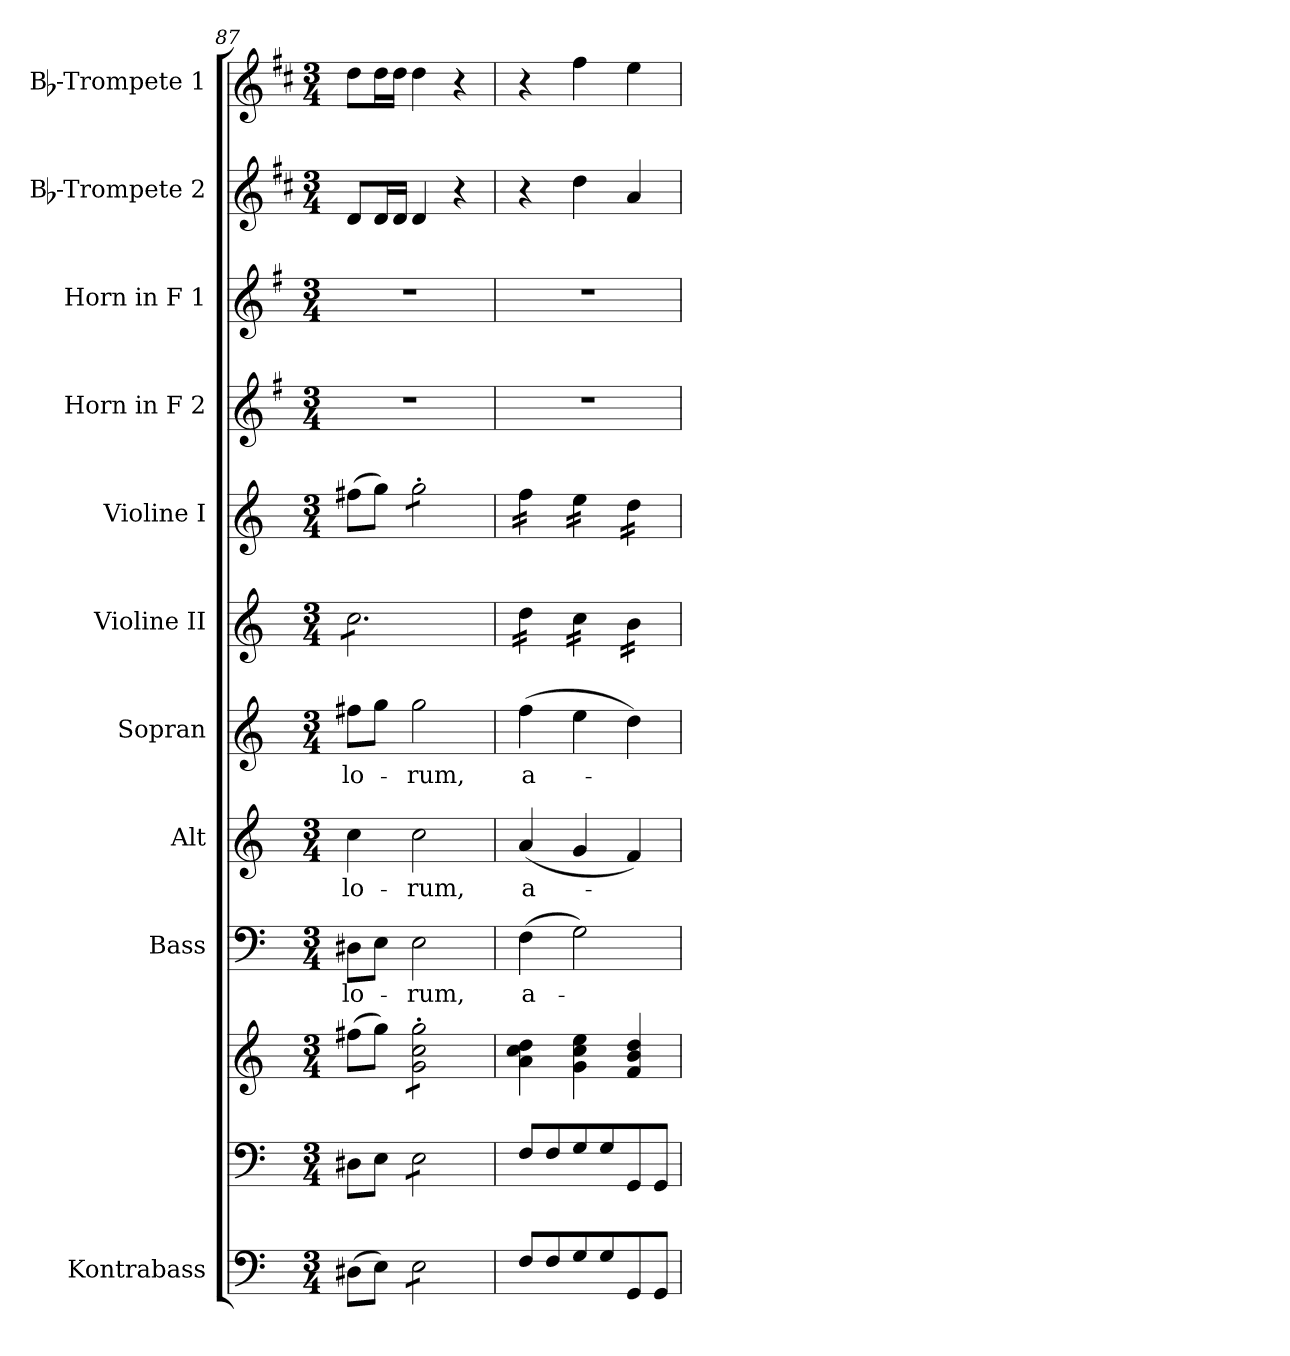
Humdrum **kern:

**kern	**kern	**kern	**kern	**text	**kern	**text	**kern	**text	**kern	**kern	**kern	**kern	**kern	**kern
*part11	*part10	*part10	*part9	*part9	*part8	*part8	*part7	*part7	*part6	*part5	*part4	*part3	*part2	*part1
*staff12	*staff11	*staff10	*staff9	*staff9	*staff8	*staff8	*staff7	*staff7	*staff6	*staff5	*staff4	*staff3	*staff2	*staff1
*I"Kontrabass	*	*	*I"Bass	*	*I"Alt	*	*I"Sopran	*	*I"Violine II	*I"Violine I	*I"Horn in F 2	*I"Horn in F 1	*I"Bb-Trompete 2	*I"Bb-Trompete 1
*I'Kb.	*	*	*I'B.	*	*I'A.	*	*I'S.	*	*I'Vl. II	*I'Vl. I	*	*	*I'Bb Trp. 2	*I'Bb Trp. 1
*clefF4	*clefF4	*clefG2	*clefF4	*	*clefG2	*	*clefG2	*	*clefG2	*clefG2	*clefG2	*clefG2	*clefG2	*clefG2
*ITrd7c12	*	*	*	*	*	*	*	*	*	*	*ITrd4c7	*ITrd4c7	*ITrd1c2	*ITrd1c2
*k[]	*k[]	*k[]	*k[]	*	*k[]	*	*k[]	*	*k[]	*k[]	*k[]	*k[]	*k[]	*k[]
*C:	*C:	*C:	*C:	*	*C:	*	*C:	*	*C:	*C:	*C:	*C:	*C:	*C:
*M3/4	*M3/4	*M3/4	*M3/4	*	*M3/4	*	*M3/4	*	*M3/4	*M3/4	*M3/4	*M3/4	*M3/4	*M3/4
=87	=87	=87	=87	=87	=87	=87	=87	=87	=87	=87	=87	=87	=87	=87
!	!	!	!	!LO:LY:b	!	!LO:LY:b	!	!LO:LY:b	!	!	!	!	!	!
*	*	*	*	*	*	*	*	*	*tremolo	*	*	*	*	*
(>8DD#X\L	8D#X\L	(>8ff#X\L	8D#X\L	-lo-	4cc\	-lo-	8ff#X\L	-lo-	8cc\L	(>8ff#X\L	2.r	2.r	8c/L	8cc\L
8EE\J)	8E\J	8gg\J)	8E\J	.	.	.	8gg\J	.	8cc\	8gg\J)	.	.	16c/L	16cc\L
.	.	.	.	.	.	.	.	.	.	.	.	.	16c/JJ	16cc\JJ
!	!	!	!	!LO:LY:b	!	!LO:LY:b	!	!LO:LY:b	!	!	!	!	!	!
*tremolo	*	*	*	*	*	*	*	*	*	*	*	*	*	*
*	*tremolo	*	*	*	*	*	*	*	*	*	*	*	*	*
*	*	*tremolo	*	*	*	*	*	*	*	*	*	*	*	*
*	*	*	*	*	*	*	*	*	*	*tremolo	*	*	*	*
8EE\L	8E\L	8g\'> 8cc\'> 8gg\'>L	2E\	-rum,	2cc\	-rum,	2gg\	-rum,	8cc\	8gg'>\L	.	.	4c/	4cc\
8EE\	8E\	8g\'> 8cc\'> 8gg\'>	.	.	.	.	.	.	8cc\	8gg'>\	.	.	.	.
8EE\	8E\	8g\'> 8cc\'> 8gg\'>	.	.	.	.	.	.	8cc\	8gg'>\	.	.	4r	4r
8EE\J	8E\J	8g\'> 8cc\'> 8gg\'>J	.	.	.	.	.	.	8cc\J	8gg'>\J	.	.	.	.
*	*	*Xtremolo	*	*	*	*	*	*	*	*	*	*	*	*
*	*Xtremolo	*	*	*	*	*	*	*	*	*	*	*	*	*
*Xtremolo	*	*	*	*	*	*	*	*	*	*	*	*	*	*
=88	=88	=88	=88	=88	=88	=88	=88	=88	=88	=88	=88	=88	=88	=88
!	!	!	!	!LO:LY:b	!	!LO:LY:b	!	!LO:LY:b	!	!	!	!	!	!
8FF/L	8F/L	4a\ 4cc\ 4dd\	(>4F\	a-	(<4a/	a-	(>4ff\	a-	16dd\LL	16ff\LL	2.r	2.r	4r	4r
.	.	.	.	.	.	.	.	.	16dd\	16ff\	.	.	.	.
8FF/	8F/	.	.	.	.	.	.	.	16dd\	16ff\	.	.	.	.
.	.	.	.	.	.	.	.	.	16dd\JJ	16ff\JJ	.	.	.	.
8GG/	8G/	4g\ 4cc\ 4ee\	2G\)	.	4g/	.	4ee\	.	16cc\LL	16ee\LL	.	.	4cc\	4ee\
.	.	.	.	.	.	.	.	.	16cc\	16ee\	.	.	.	.
8GG/	8G/	.	.	.	.	.	.	.	16cc\	16ee\	.	.	.	.
.	.	.	.	.	.	.	.	.	16cc\JJ	16ee\JJ	.	.	.	.
8GGG/	8GG/	4f/ 4b/ 4dd/	.	.	4f/)	.	4dd\)	.	16b\LL	16dd\LL	.	.	4g/	4dd\
.	.	.	.	.	.	.	.	.	16b\	16dd\	.	.	.	.
8GGG/J	8GG/J	.	.	.	.	.	.	.	16b\	16dd\	.	.	.	.
.	.	.	.	.	.	.	.	.	16b\JJ	16dd\JJ	.	.	.	.
*	*	*	*	*	*	*	*	*	*	*Xtremolo	*	*	*	*
*	*	*	*	*	*	*	*	*	*Xtremolo	*	*	*	*	*
=	=	=	=	=	=	=	=	=	=	=	=	=	=	=
*-	*-	*-	*-	*-	*-	*-	*-	*-	*-	*-	*-	*-	*-	*-
